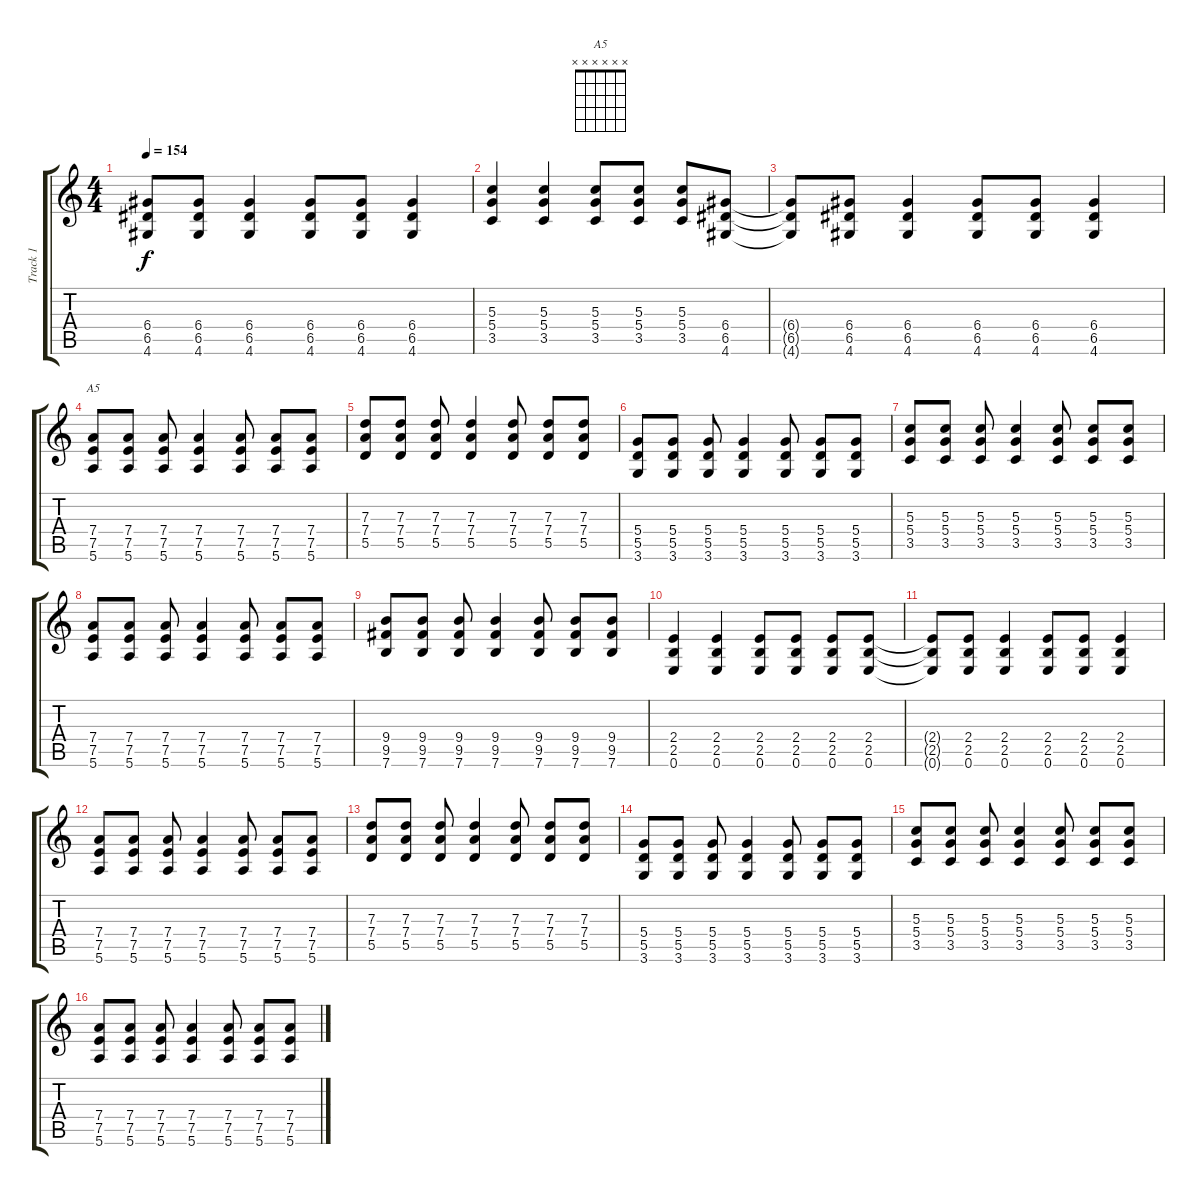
\track ("Track 1" "Track 1") {instrument overdrivenguitar}
\staff {score tabs}
\tuning (E4 B3 G3 D3 A2 E2) {hide}
\chord ("A5" x x x x x x) {firstfret 0}
\ts (4 4)
\tempo 154
\clef g2
\ks c
(6.4{t} 6.5{t} 4.6{t}).8{dy f} (6.4 6.5 4.6).8 (6.4 6.5 4.6).4 (6.4 6.5 4.6).8 (6.4 6.5 4.6).8 (6.4 6.5 4.6).4 |
(5.3 5.4 3.5).4 (5.3 5.4 3.5).4 (5.3 5.4 3.5).8 (5.3 5.4 3.5).8 (5.3 5.4 3.5).8 (6.4 6.5 4.6).8 |
(6.4{t} 6.5{t} 4.6{t}).8 (6.4 6.5 4.6).8 (6.4 6.5 4.6).4 (6.4 6.5 4.6).8 (6.4 6.5 4.6).8 (6.4 6.5 4.6).4 |
(7.4 7.5 5.6).8{ch "A5"} (7.4 7.5 5.6).8 (7.4 7.5 5.6).8 (7.4 7.5 5.6).4 (7.4 7.5 5.6).8 (7.4 7.5 5.6).8 (7.4 7.5 5.6).8 |
(7.3 7.4 5.5).8 (7.3 7.4 5.5).8 (7.3 7.4 5.5).8 (7.3 7.4 5.5).4 (7.3 7.4 5.5).8 (7.3 7.4 5.5).8 (7.3 7.4 5.5).8 |
(5.4 5.5 3.6).8 (5.4 5.5 3.6).8 (5.4 5.5 3.6).8 (5.4 5.5 3.6).4 (5.4 5.5 3.6).8 (5.4 5.5 3.6).8 (5.4 5.5 3.6).8 |
(5.3 5.4 3.5).8 (5.3 5.4 3.5).8 (5.3 5.4 3.5).8 (5.3 5.4 3.5).4 (5.3 5.4 3.5).8 (5.3 5.4 3.5).8 (5.3 5.4 3.5).8 |
(7.4 7.5 5.6).8 (7.4 7.5 5.6).8 (7.4 7.5 5.6).8 (7.4 7.5 5.6).4 (7.4 7.5 5.6).8 (7.4 7.5 5.6).8 (7.4 7.5 5.6).8 |
(9.4 9.5 7.6).8 (9.4 9.5 7.6).8 (9.4 9.5 7.6).8 (9.4 9.5 7.6).4 (9.4 9.5 7.6).8 (9.4 9.5 7.6).8 (9.4 9.5 7.6).8 |
(2.4 2.5 0.6).4 (2.4 2.5 0.6).4 (2.4 2.5 0.6).8 (2.4 2.5 0.6).8 (2.4 2.5 0.6).8 (2.4 2.5 0.6).8 |
(2.4{t} 2.5{t} 0.6{t}).8 (2.4 2.5 0.6).8 (2.4 2.5 0.6).4 (2.4 2.5 0.6).8 (2.4 2.5 0.6).8 (2.4 2.5 0.6).4 |
(7.4 7.5 5.6).8 (7.4 7.5 5.6).8 (7.4 7.5 5.6).8 (7.4 7.5 5.6).4 (7.4 7.5 5.6).8 (7.4 7.5 5.6).8 (7.4 7.5 5.6).8 |
(7.3 7.4 5.5).8 (7.3 7.4 5.5).8 (7.3 7.4 5.5).8 (7.3 7.4 5.5).4 (7.3 7.4 5.5).8 (7.3 7.4 5.5).8 (7.3 7.4 5.5).8 |
(5.4 5.5 3.6).8 (5.4 5.5 3.6).8 (5.4 5.5 3.6).8 (5.4 5.5 3.6).4 (5.4 5.5 3.6).8 (5.4 5.5 3.6).8 (5.4 5.5 3.6).8 |
(5.3 5.4 3.5).8 (5.3 5.4 3.5).8 (5.3 5.4 3.5).8 (5.3 5.4 3.5).4 (5.3 5.4 3.5).8 (5.3 5.4 3.5).8 (5.3 5.4 3.5).8 |
(7.4 7.5 5.6).8 (7.4 7.5 5.6).8 (7.4 7.5 5.6).8 (7.4 7.5 5.6).4 (7.4 7.5 5.6).8 (7.4 7.5 5.6).8 (7.4 7.5 5.6).8
